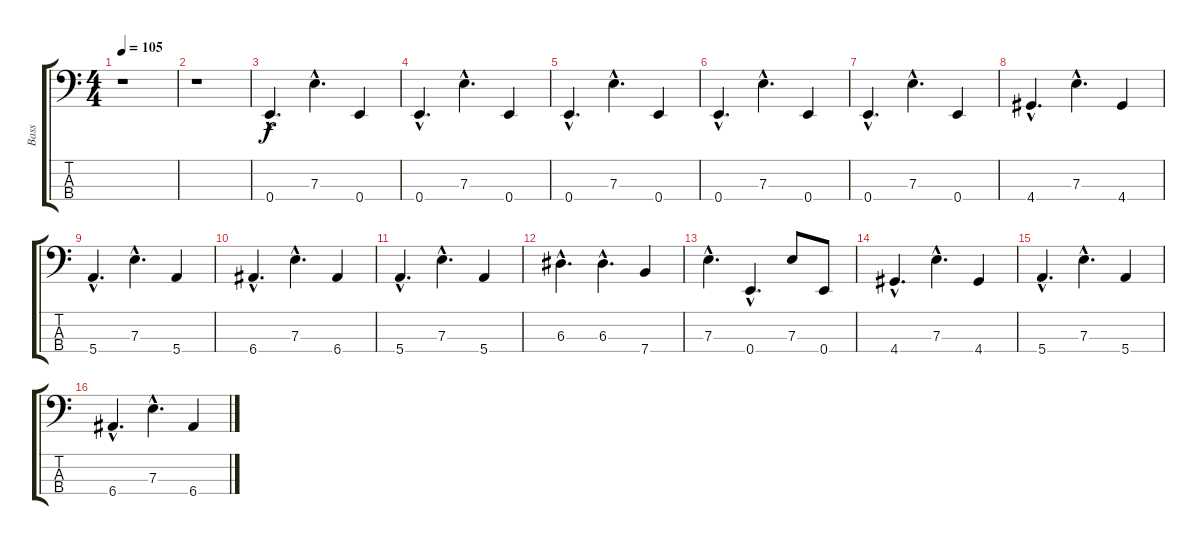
\track ("Bass" "Bass") {instrument electricbasspick}
\staff {score tabs}
\tuning (G2 D2 A1 E1) {hide}
\ts (4 4)
\tempo 105
\clef f4
\ks c
r.1{dy f instrument electricbasspick} |
r.1 |
0.4{hac}.4{d} 7.3{hac}.4{d} 0.4.4 |
0.4{hac}.4{d} 7.3{hac}.4{d} 0.4.4 |
0.4{hac}.4{d} 7.3{hac}.4{d} 0.4.4 |
0.4{hac}.4{d} 7.3{hac}.4{d} 0.4.4 |
0.4{hac}.4{d} 7.3{hac}.4{d} 0.4.4 |
4.4{hac}.4{d} 7.3{hac}.4{d} 4.4.4 |
5.4{hac}.4{d} 7.3{hac}.4{d} 5.4.4 |
6.4{hac}.4{d} 7.3{hac}.4{d} 6.4.4 |
5.4{hac}.4{d} 7.3{hac}.4{d} 5.4.4 |
6.3{hac}.4{d} 6.3{hac}.4{d} 7.4.4 |
7.3{hac}.4{d} 0.4{hac}.4{d} 7.3.8 0.4.8 |
4.4{hac}.4{d} 7.3{hac}.4{d} 4.4.4 |
5.4{hac}.4{d} 7.3{hac}.4{d} 5.4.4 |
6.4{hac}.4{d} 7.3{hac}.4{d} 6.4.4
